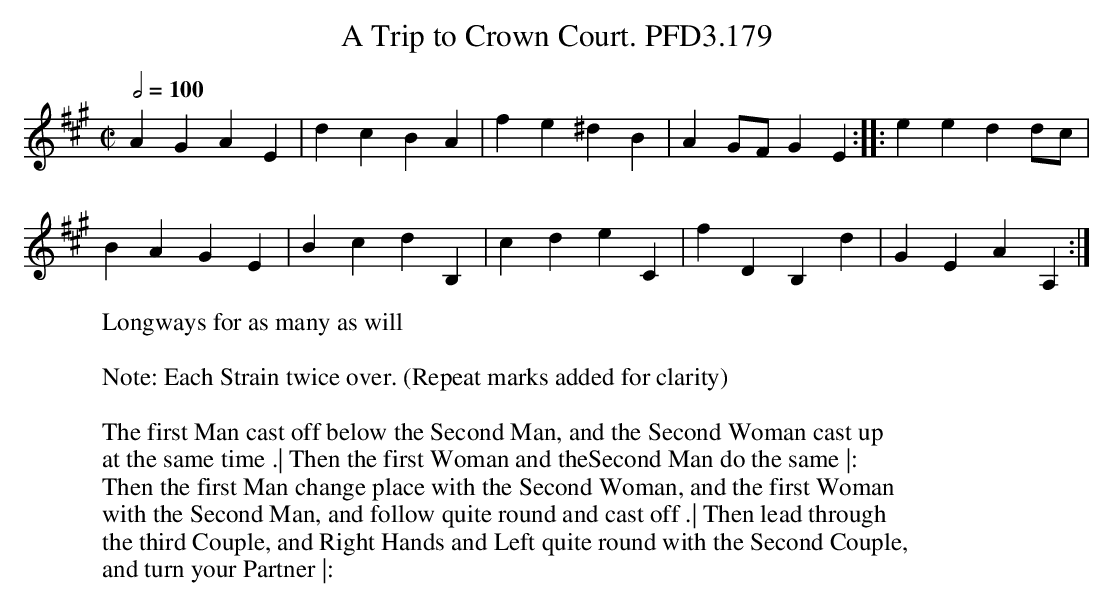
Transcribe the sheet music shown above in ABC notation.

X:1
T:Trip to Crown Court. PFD3.179, A
W:Longways for as many as will
M:C|
L:1/4
Q:1/2=100
K:A
AG AE|dc BA|fe^dB|AG/F/ GE::ee dd/c/|
BA GE|Bc dB,|cd eC| fD B,d|GE AA,:|
W:
W:Note: Each Strain twice over. (Repeat marks added for clarity)
W:
W:The first Man cast off below the Second Man, and the Second Woman cast up
W:at the same time .| Then the first Woman and theSecond Man do the same |:
W:Then the first Man change place with the Second Woman, and the first Woman
W:with the Second Man, and follow quite round and cast off .| Then lead through
W:the third Couple, and Right Hands and Left quite round with the Second Couple,
W:and turn your Partner |:
